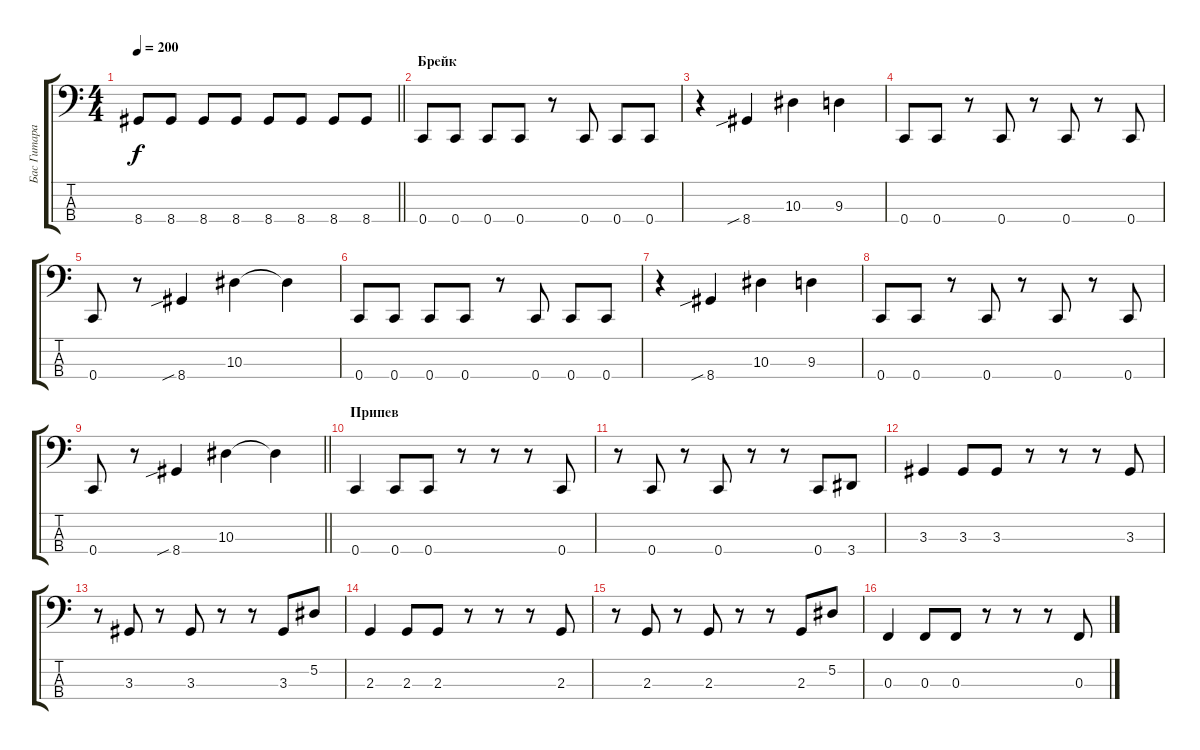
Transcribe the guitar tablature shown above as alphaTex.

\track ("Бас Гитара" "Бас Гитара") {instrument electricbasspick}
\staff {score tabs}
\tuning (Eb2 Bb1 F1 C1) {hide}
\ts (4 4)
\tempo 200
\clef f4
\barLineRight lightlight
\ks c
8.4.8{dy f} 8.4.8 8.4.8 8.4.8 8.4.8 8.4.8 8.4.8 8.4.8 |
\section ("" "Брейк")
0.4.8 0.4.8 0.4.8 0.4.8 r.8 0.4.8 0.4.8 0.4.8 |
r.4 8.4{sib}.4 10.3.4 9.3.4 |
0.4.8 0.4.8 r.8 0.4.8 r.8 0.4.8 r.8 0.4.8 |
0.4.8 r.8 8.4{sib}.4 10.3.4 10.3{t}.4 |
0.4.8 0.4.8 0.4.8 0.4.8 r.8 0.4.8 0.4.8 0.4.8 |
r.4 8.4{sib}.4 10.3.4 9.3.4 |
0.4.8 0.4.8 r.8 0.4.8 r.8 0.4.8 r.8 0.4.8 |
\barLineRight lightlight
0.4.8 r.8 8.4{sib}.4 10.3.4 10.3{t}.4 |
\section ("" "Припев")
0.4.4 0.4.8 0.4.8 r.8 r.8 r.8 0.4.8 |
r.8 0.4.8 r.8 0.4.8 r.8 r.8 0.4.8 3.4.8 |
3.3.4 3.3.8 3.3.8 r.8 r.8 r.8 3.3.8 |
r.8 3.3.8 r.8 3.3.8 r.8 r.8 3.3.8 5.2.8 |
2.3.4 2.3.8 2.3.8 r.8 r.8 r.8 2.3.8 |
r.8 2.3.8 r.8 2.3.8 r.8 r.8 2.3.8 5.2.8 |
0.3.4 0.3.8 0.3.8 r.8 r.8 r.8 0.3.8
